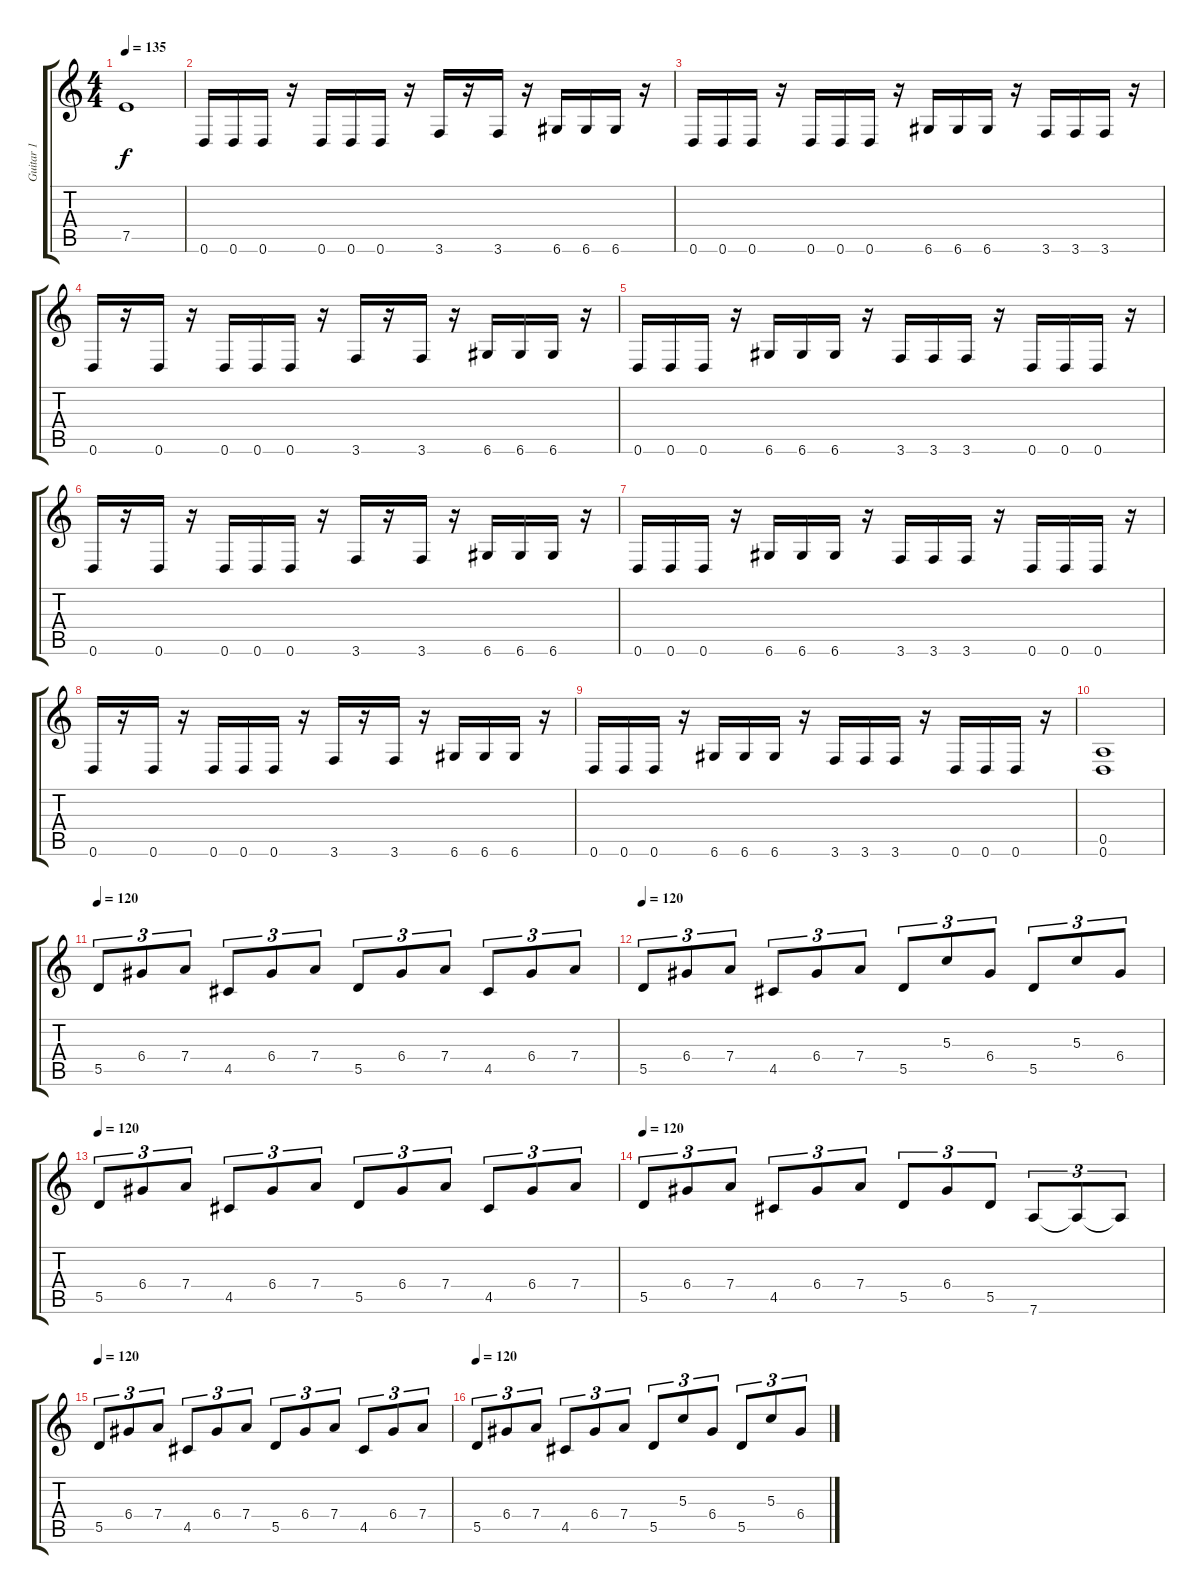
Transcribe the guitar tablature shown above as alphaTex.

\track ("Guitar 1" "Guitar 1") {instrument distortionguitar}
\staff {score tabs}
\tuning (E4 B3 G3 D3 A2 D2) {hide}
\ts (4 4)
\tempo 135
\clef g2
\ks c
7.5.1{dy f} |
0.6.16 0.6.16 0.6.16 r.16 0.6.16 0.6.16 0.6.16 r.16 3.6.16 r.16 3.6.16 r.16 6.6.16 6.6.16 6.6.16 r.16 |
0.6.16 0.6.16 0.6.16 r.16 0.6.16 0.6.16 0.6.16 r.16 6.6.16 6.6.16 6.6.16 r.16 3.6.16 3.6.16 3.6.16 r.16 |
0.6.16 r.16 0.6.16 r.16 0.6.16 0.6.16 0.6.16 r.16 3.6.16 r.16 3.6.16 r.16 6.6.16 6.6.16 6.6.16 r.16 |
0.6.16 0.6.16 0.6.16 r.16 6.6.16 6.6.16 6.6.16 r.16 3.6.16 3.6.16 3.6.16 r.16 0.6.16 0.6.16 0.6.16 r.16 |
0.6.16 r.16 0.6.16 r.16 0.6.16 0.6.16 0.6.16 r.16 3.6.16 r.16 3.6.16 r.16 6.6.16 6.6.16 6.6.16 r.16 |
0.6.16 0.6.16 0.6.16 r.16 6.6.16 6.6.16 6.6.16 r.16 3.6.16 3.6.16 3.6.16 r.16 0.6.16 0.6.16 0.6.16 r.16 |
0.6.16 r.16 0.6.16 r.16 0.6.16 0.6.16 0.6.16 r.16 3.6.16 r.16 3.6.16 r.16 6.6.16 6.6.16 6.6.16 r.16 |
0.6.16 0.6.16 0.6.16 r.16 6.6.16 6.6.16 6.6.16 r.16 3.6.16 3.6.16 3.6.16 r.16 0.6.16 0.6.16 0.6.16 r.16 |
(0.5 0.6).1 |
\tempo 120
5.5.8{tu (3 2) instrument electricguitarclean} 6.4.8{tu (3 2)} 7.4.8{tu (3 2)} 4.5.8{tu (3 2) instrument electricguitarclean} 6.4.8{tu (3 2)} 7.4.8{tu (3 2)} 5.5.8{tu (3 2) instrument electricguitarclean} 6.4.8{tu (3 2)} 7.4.8{tu (3 2)} 4.5.8{tu (3 2) instrument electricguitarclean} 6.4.8{tu (3 2)} 7.4.8{tu (3 2)} |
\tempo 120
5.5.8{tu (3 2) instrument electricguitarclean} 6.4.8{tu (3 2)} 7.4.8{tu (3 2)} 4.5.8{tu (3 2) instrument electricguitarclean} 6.4.8{tu (3 2)} 7.4.8{tu (3 2)} 5.5.8{tu (3 2) instrument electricguitarclean} 5.3.8{tu (3 2)} 6.4.8{tu (3 2)} 5.5.8{tu (3 2) instrument electricguitarclean} 5.3.8{tu (3 2)} 6.4.8{tu (3 2)} |
\tempo 120
5.5.8{tu (3 2) instrument electricguitarclean} 6.4.8{tu (3 2)} 7.4.8{tu (3 2)} 4.5.8{tu (3 2) instrument electricguitarclean} 6.4.8{tu (3 2)} 7.4.8{tu (3 2)} 5.5.8{tu (3 2) instrument electricguitarclean} 6.4.8{tu (3 2)} 7.4.8{tu (3 2)} 4.5.8{tu (3 2) instrument electricguitarclean} 6.4.8{tu (3 2)} 7.4.8{tu (3 2)} |
\tempo 120
5.5.8{tu (3 2) instrument electricguitarclean} 6.4.8{tu (3 2)} 7.4.8{tu (3 2)} 4.5.8{tu (3 2) instrument electricguitarclean} 6.4.8{tu (3 2)} 7.4.8{tu (3 2)} 5.5.8{tu (3 2) instrument electricguitarclean} 6.4.8{tu (3 2)} 5.5.8{tu (3 2)} 7.6.8{tu (3 2) instrument electricguitarclean} 7.6{t}.8{tu (3 2)} 7.6{t}.8{tu (3 2)} |
\tempo 120
5.5.8{tu (3 2) instrument electricguitarclean} 6.4.8{tu (3 2)} 7.4.8{tu (3 2)} 4.5.8{tu (3 2) instrument electricguitarclean} 6.4.8{tu (3 2)} 7.4.8{tu (3 2)} 5.5.8{tu (3 2) instrument electricguitarclean} 6.4.8{tu (3 2)} 7.4.8{tu (3 2)} 4.5.8{tu (3 2) instrument electricguitarclean} 6.4.8{tu (3 2)} 7.4.8{tu (3 2)} |
\tempo 120
5.5.8{tu (3 2) instrument electricguitarclean} 6.4.8{tu (3 2)} 7.4.8{tu (3 2)} 4.5.8{tu (3 2) instrument electricguitarclean} 6.4.8{tu (3 2)} 7.4.8{tu (3 2)} 5.5.8{tu (3 2) instrument electricguitarclean} 5.3.8{tu (3 2)} 6.4.8{tu (3 2)} 5.5.8{tu (3 2) instrument electricguitarclean} 5.3.8{tu (3 2)} 6.4.8{tu (3 2)}
